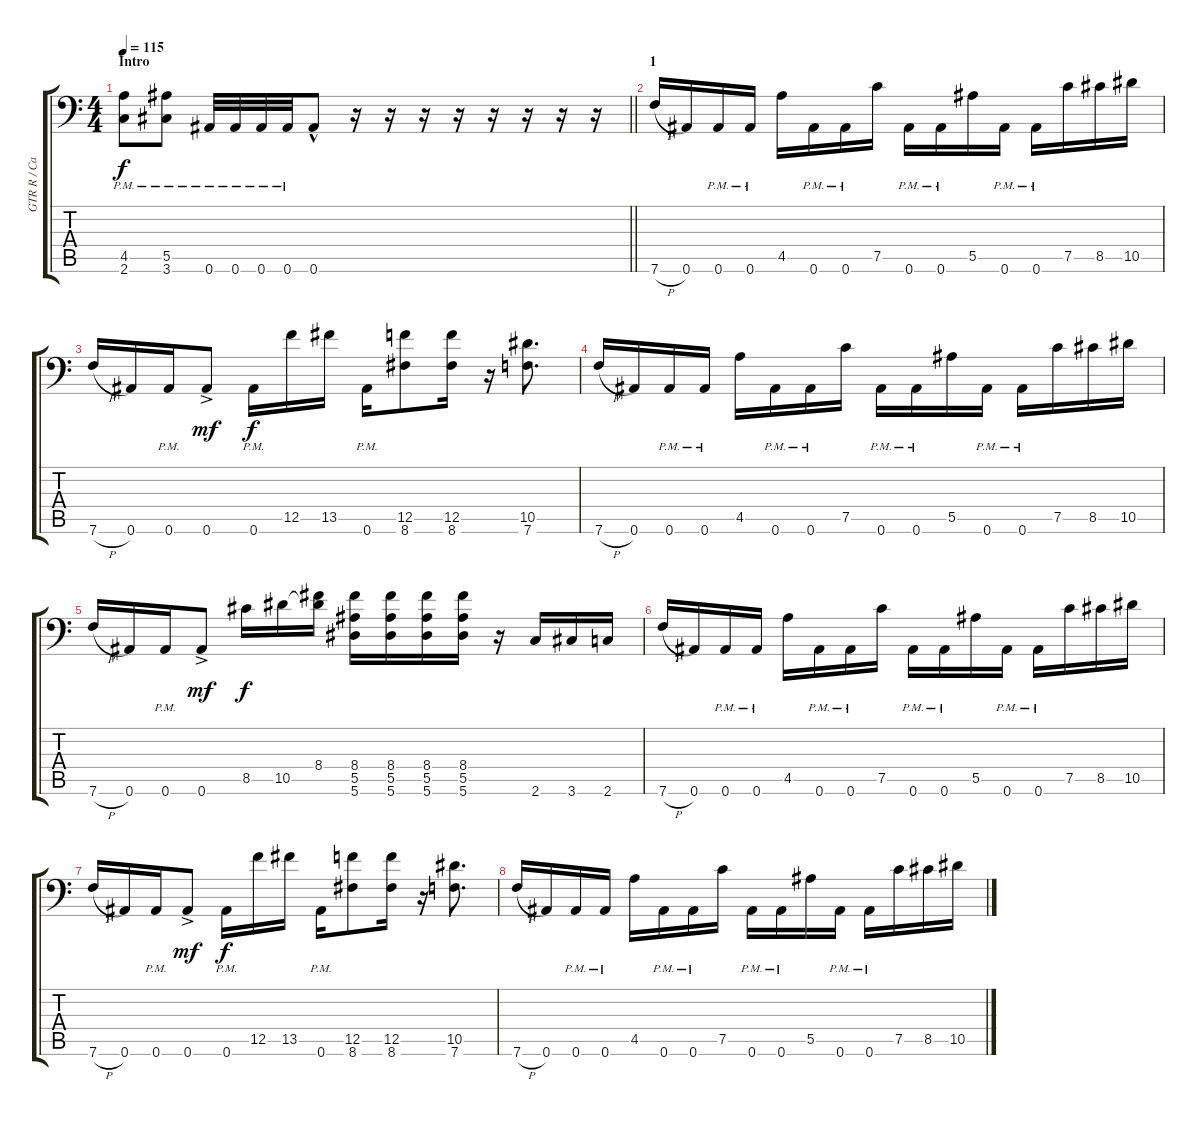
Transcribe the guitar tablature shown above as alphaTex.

\track ("GTR R / Carlos" "GTR R / Ca") {instrument overdrivenguitar}
\staff {score tabs}
\tuning (C4 G3 Eb3 Bb2 F2 Bb1) {hide}
\ts (4 4)
\section ("" "Intro")
\tempo 115
\clef f4
\barLineRight lightlight
\ks c
(4.5{pm} 2.6{pm}).8{dy f instrument overdrivenguitar} (5.5{pm} 3.6{pm}).8 0.6{pm}.32 0.6{pm}.32 0.6{pm}.32 0.6{pm}.32 0.6{hac}.8 r.16 r.16 r.16 r.16 r.16 r.16 r.16 r.16 |
\section ("" "1")
7.6{h}.16 0.6.16 0.6{pm}.16 0.6{pm}.16 4.5.16 0.6{pm}.16 0.6{pm}.16 7.5.16 0.6{pm}.16 0.6{pm}.16 5.5.16 0.6{pm}.16 0.6{pm}.16 7.5.16 8.5.16 10.5.16 |
7.6{h}.16 0.6.16 0.6{pm}.16 0.6{ac}.8{dy mf} 0.6{pm}.16{dy f} 12.5.16 13.5.16 0.6{pm}.16 (12.5 8.6).8 (12.5 8.6).16 r.16 (10.5 7.6).8{d} |
7.6{h}.16 0.6.16 0.6{pm}.16 0.6{pm}.16 4.5.16 0.6{pm}.16 0.6{pm}.16 7.5.16 0.6{pm}.16 0.6{pm}.16 5.5.16 0.6{pm}.16 0.6{pm}.16 7.5.16 8.5.16 10.5.16 |
7.6{h}.16 0.6.16 0.6{pm}.16 0.6{ac}.8{dy mf} 8.5.16{dy f} 10.5.16 (8.4 10.5{t}).16 (8.4 5.5 5.6).16 (8.4 5.5 5.6).16 (8.4 5.5 5.6).16 (8.4 5.5 5.6).16 r.16 2.6.16 3.6.16 2.6.16 |
7.6{h}.16 0.6.16 0.6{pm}.16 0.6{pm}.16 4.5.16 0.6{pm}.16 0.6{pm}.16 7.5.16 0.6{pm}.16 0.6{pm}.16 5.5.16 0.6{pm}.16 0.6{pm}.16 7.5.16 8.5.16 10.5.16 |
7.6{h}.16 0.6.16 0.6{pm}.16 0.6{ac}.8{dy mf} 0.6{pm}.16{dy f} 12.5.16 13.5.16 0.6{pm}.16 (12.5 8.6).8 (12.5 8.6).16 r.16 (10.5 7.6).8{d} |
7.6{h}.16 0.6.16 0.6{pm}.16 0.6{pm}.16 4.5.16 0.6{pm}.16 0.6{pm}.16 7.5.16 0.6{pm}.16 0.6{pm}.16 5.5.16 0.6{pm}.16 0.6{pm}.16 7.5.16 8.5.16 10.5.16
